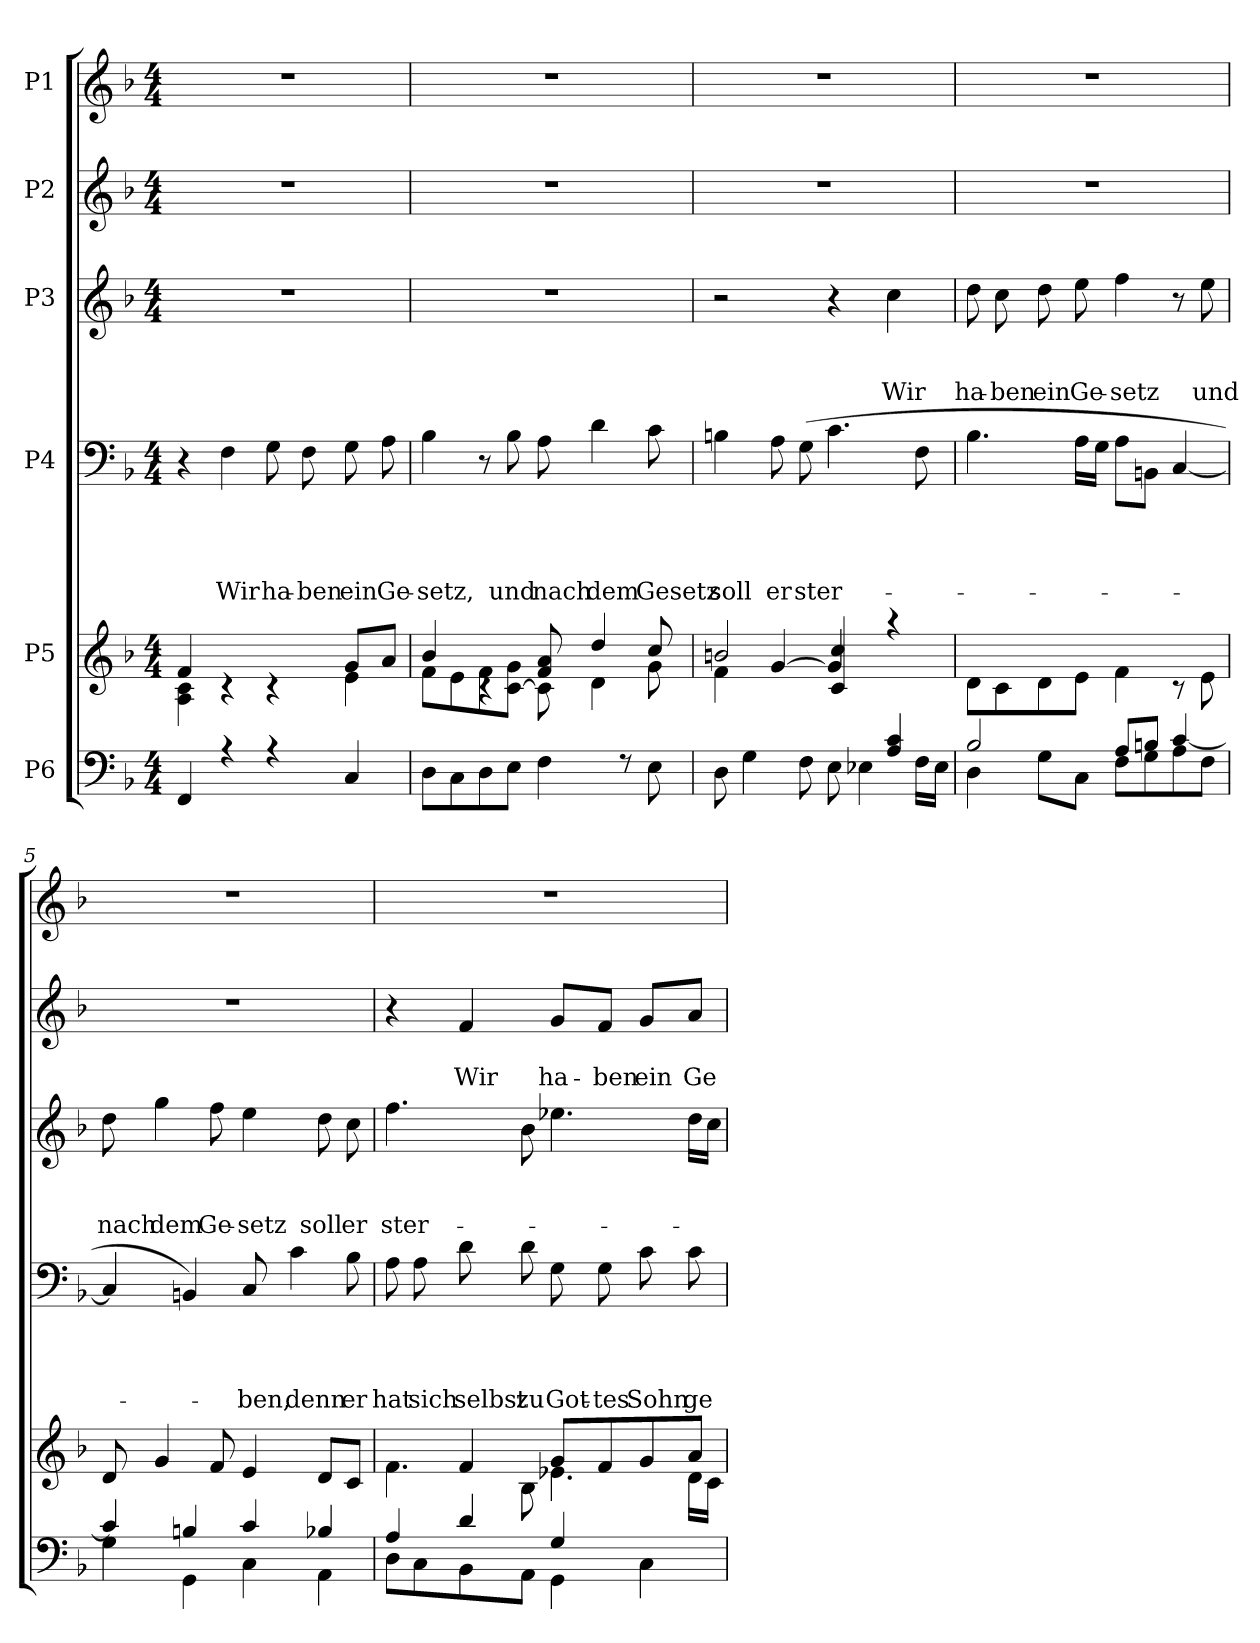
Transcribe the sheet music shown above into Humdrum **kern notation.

**kern	**kern	**kern	**text	**text	**text	**text	**kern	**text	**text	**text	**kern	**text	**text	**kern
*part6	*part5	*part4	*part4	*part4	*part4	*part4	*part3	*part3	*part3	*part3	*part2	*part2	*part2	*part1
*staff6	*staff5	*staff4	*staff4	*staff4	*staff4	*staff4	*staff3	*staff3	*staff3	*staff3	*staff2	*staff2	*staff2	*staff1
*I"P6	*I"P5	*I"P4	*	*	*	*	*I"P3	*	*	*	*I"P2	*	*	*I"P1
*clefF4	*clefG2	*clefF4	*	*	*	*	*clefG2	*	*	*	*clefG2	*	*	*clefG2
*	*	*	*	*	*	*	*ITrd7c12	*	*	*	*	*	*	*
*k[b-]	*k[b-]	*k[b-]	*	*	*	*	*k[b-]	*	*	*	*k[b-]	*	*	*k[b-]
*F:	*F:	*F:	*	*	*	*	*F:	*	*	*	*F:	*	*	*F:
*M4/4	*M4/4	*M4/4	*	*	*	*	*M4/4	*	*	*	*M4/4	*	*	*M4/4
=1	=1	=1	=1	=1	=1	=1	=1	=1	=1	=1	=1	=1	=1	=1
*^	*^	*	*	*	*	*	*	*	*	*	*	*	*	*
4FF/	1ryy	4A\ 4c\	4f/	4r	.	.	.	.	1r	.	.	.	1r	.	.	1r
!	!	!	!	!	!	!	!	!LO:LY:b	!	!	!	!	!	!	!	!
4r	.	2ryy	4rc	4F\	.	.	.	Wir	.	.	.	.	.	.	.	.
!	!	!	!	!	!	!	!	!LO:LY:b	!	!	!	!	!	!	!	!
4r	.	.	4rc	8G\	.	.	.	ha-	.	.	.	.	.	.	.	.
!	!	!	!	!	!	!	!	!LO:LY:b	!	!	!	!	!	!	!	!
.	.	.	.	8F\	.	.	.	-ben	.	.	.	.	.	.	.	.
!	!	!	!	!	!	!	!	!LO:LY:b	!	!	!	!	!	!	!	!
4C/	.	8g/L	4e\	8G\	.	.	.	ein	.	.	.	.	.	.	.	.
!	!	!	!	!	!	!	!	!LO:LY:b	!	!	!	!	!	!	!	!
.	.	8a/J	.	8A\	.	.	.	Ge-	.	.	.	.	.	.	.	.
=2	=2	=2	=2	=2	=2	=2	=2	=2	=2	=2	=2	=2	=2	=2	=2	=2
!	!	!	!	!	!	!	!	!LO:LY:b	!	!	!	!	!	!	!	!
8D\L	1ryy	8f\L	4b-/	4B-\	.	.	.	-setz,	1r	.	.	.	1r	.	.	1r
8C\	.	8e\	.	.	.	.	.	.	.	.	.	.	.	.	.	.
8D\	.	8f\	4rc	8r	.	.	.	.	.	.	.	.	.	.	.	.
!	!	!	!	!	!	!	!	!LO:LY:b	!	!	!	!	!	!	!	!
8E\J	.	[<8c\ 8g\J	.	8B-\	.	.	.	und	.	.	.	.	.	.	.	.
!	!	!	!	!	!	!	!	!LO:LY:b	!	!	!	!	!	!	!	!
4F\	.	8c\]	8f/ 8a/	8A\	.	.	.	nach	.	.	.	.	.	.	.	.
!	!	!	!	!	!	!	!	!LO:LY:b	!	!	!	!	!	!	!	!
.	.	4d\	4dd/	4d\	.	.	.	dem	.	.	.	.	.	.	.	.
8r	.	.	.	.	.	.	.	.	.	.	.	.	.	.	.	.
!	!	!	!	!	!	!	!	!LO:LY:b	!	!	!	!	!	!	!	!
8E\	.	8g\	8cc/	8c\	.	.	.	Gesetz	.	.	.	.	.	.	.	.
=3	=3	=3	=3	=3	=3	=3	=3	=3	=3	=3	=3	=3	=3	=3	=3	=3
!	!	!	!	!	!	!	!	!LO:LY:b	!	!	!	!	!	!	!	!
8D\	2.ryy	4f\	2bn/	4Bn\	.	.	.	soll	2r	.	.	.	1r	.	.	1r
4G\	.	.	.	.	.	.	.	.	.	.	.	.	.	.	.	.
!	!	!	!	!	!	!	!	!LO:LY:b	!	!	!	!	!	!	!	!
.	.	[>4g/	.	8A\	.	.	.	er	.	.	.	.	.	.	.	.
!	!	!	!	!	!	!	!	!LO:LY:b	!	!	!	!	!	!	!	!
8F\	.	.	.	(<8G\	.	.	.	ster-	.	.	.	.	.	.	.	.
8E\	.	4g/]	4c/ 4cc/	4.c\	.	.	.	.	4r	.	.	.	.	.	.	.
4E-X\	.	.	.	.	.	.	.	.	.	.	.	.	.	.	.	.
!	!	!	!	!	!	!	!	!	!	!	!	!LO:LY:b	!	!	!	!
.	4A/ 4c/	4raa	4ryy	.	.	.	.	.	4c\	.	.	Wir	.	.	.	.
16F\LL	.	.	.	8F\	.	.	.	.	.	.	.	.	.	.	.	.
16E-\JJ	.	.	.	.	.	.	.	.	.	.	.	.	.	.	.	.
=4	=4	=4	=4	=4	=4	=4	=4	=4	=4	=4	=4	=4	=4	=4	=4	=4
!	!	!	!	!	!	!	!	!	!	!	!	!LO:LY:b	!	!	!	!
4D\	2B-/	1ryy	8d\L	4.B-\	.	.	.	.	8d\	.	.	ha-	1r	.	.	1r
!	!	!	!	!	!	!	!	!	!	!	!	!LO:LY:b	!	!	!	!
.	.	.	8c\	.	.	.	.	.	8c\	.	.	-ben	.	.	.	.
!	!	!	!	!	!	!	!	!	!	!	!	!LO:LY:b	!	!	!	!
8G\L	.	.	8d\	.	.	.	.	.	8d\	.	.	ein	.	.	.	.
!	!	!	!	!	!	!	!	!	!	!	!	!LO:LY:b	!	!	!	!
8C\J	.	.	8e\J	16A\LL	.	.	.	.	8e\	.	.	Ge-	.	.	.	.
.	.	.	.	16G\JJ	.	.	.	.	.	.	.	.	.	.	.	.
!	!	!	!	!	!	!	!	!	!	!	!	!LO:LY:b	!	!	!	!
8F\L	8A/L	.	4f\	8A\L	.	.	.	.	4f\	.	.	-setz	.	.	.	.
8G\	8Bn/J	.	.	8BBn\J	.	.	.	.	.	.	.	.	.	.	.	.
8A\	[>4c/	.	8r	[<4C/	.	.	.	.	8r	.	.	.	.	.	.	.
!	!	!	!	!	!	!	!	!	!	!	!	!LO:LY:b	!	!	!	!
8F\J	.	.	8e\	.	.	.	.	.	8e\	.	.	und	.	.	.	.
!!LO:LB:g=z
=5	=5	=5	=5	=5	=5	=5	=5	=5	=5	=5	=5	=5	=5	=5	=5	=5
!	!	!	!	!	!	!	!	!	!	!	!	!LO:LY:b	!	!	!	!
4G\	4c/]	1ryy	8d/	4C/]	.	.	.	.	8d\	.	.	nach	1r	.	.	1r
!	!	!	!	!	!	!	!	!	!	!	!	!LO:LY:b	!	!	!	!
.	.	.	4g/	.	.	.	.	.	4g\	.	.	dem	.	.	.	.
4GG\	4Bn/	.	.	4BBn/)	.	.	.	.	.	.	.	.	.	.	.	.
!	!	!	!	!	!	!	!	!	!	!	!	!LO:LY:b	!	!	!	!
.	.	.	8f/	.	.	.	.	.	8f\	.	.	Ge-	.	.	.	.
!	!	!	!	!	!	!	!	!LO:LY:b	!	!	!	!LO:LY:b	!	!	!	!
4C\	4c/	.	4e/	8C/	.	.	.	-ben,	4e\	.	.	-setz	.	.	.	.
!	!	!	!	!	!	!	!	!LO:LY:b	!	!	!	!	!	!	!	!
.	.	.	.	4c\	.	.	.	denn	.	.	.	.	.	.	.	.
!	!	!	!	!	!	!	!	!	!	!	!	!LO:LY:b	!	!	!	!
4AA\	4B-X/	.	8d/L	.	.	.	.	.	8d\	.	.	soll	.	.	.	.
!	!	!	!	!	!	!	!	!LO:LY:b	!	!	!	!LO:LY:b	!	!	!	!
.	.	.	8c/J	8B-\	.	.	.	er	8c\	.	.	er	.	.	.	.
=6	=6	=6	=6	=6	=6	=6	=6	=6	=6	=6	=6	=6	=6	=6	=6	=6
!	!	!	!	!	!	!	!	!LO:LY:b	!	!	!	!LO:LY:b	!	!	!	!
8D\L	4A/	4.f\	4ryy	8A\	.	.	.	hat	4.f\	.	.	ster-	4r	.	.	1r
!	!	!	!	!	!	!	!	!LO:LY:b	!	!	!	!	!	!	!	!
8C\	.	.	.	8A\	.	.	.	sich	.	.	.	.	.	.	.	.
!	!	!	!	!	!	!	!	!LO:LY:b	!	!	!	!	!	!	!LO:LY:b	!
8BB-\	4d/	.	4f/	8d\	.	.	.	selbst	.	.	.	.	4f/	.	Wir	.
!	!	!	!	!	!	!	!	!LO:LY:b	!	!	!	!	!	!	!	!
8AA\J	.	8B-\	.	8d\	.	.	.	zu	8B-\	.	.	.	.	.	.	.
!	!	!	!	!	!	!	!	!LO:LY:b	!	!	!	!	!	!	!LO:LY:b	!
4GG\	4G/	4.e-X\	8g/L	8G\	.	.	.	Got-	4.e-X\	.	.	.	8g/L	.	ha-	.
!	!	!	!	!	!	!	!	!LO:LY:b	!	!	!	!	!	!	!LO:LY:b	!
.	.	.	8f/	8G\	.	.	.	-tes	.	.	.	.	8f/J	.	-ben	.
!	!	!	!	!	!	!	!	!LO:LY:b	!	!	!	!	!	!	!LO:LY:b	!
4C\	4ryy	.	8g/	8c\	.	.	.	Sohn	.	.	.	.	8g/L	.	ein	.
!	!	!	!	!	!	!	!	!LO:LY:b	!	!	!	!	!	!	!LO:LY:b	!
.	.	16d\LL	8a/J	8c\	.	.	.	ge-	16d\LL	.	.	.	8a/J	.	Ge-	.
.	.	16c\JJ	.	.	.	.	.	.	16c\JJ	.	.	.	.	.	.	.
*v	*v	*	*	*	*	*	*	*	*	*	*	*	*	*	*	*
*	*v	*v	*	*	*	*	*	*	*	*	*	*	*	*	*
=	=	=	=	=	=	=	=	=	=	=	=	=	=	=
*-	*-	*-	*-	*-	*-	*-	*-	*-	*-	*-	*-	*-	*-	*-
